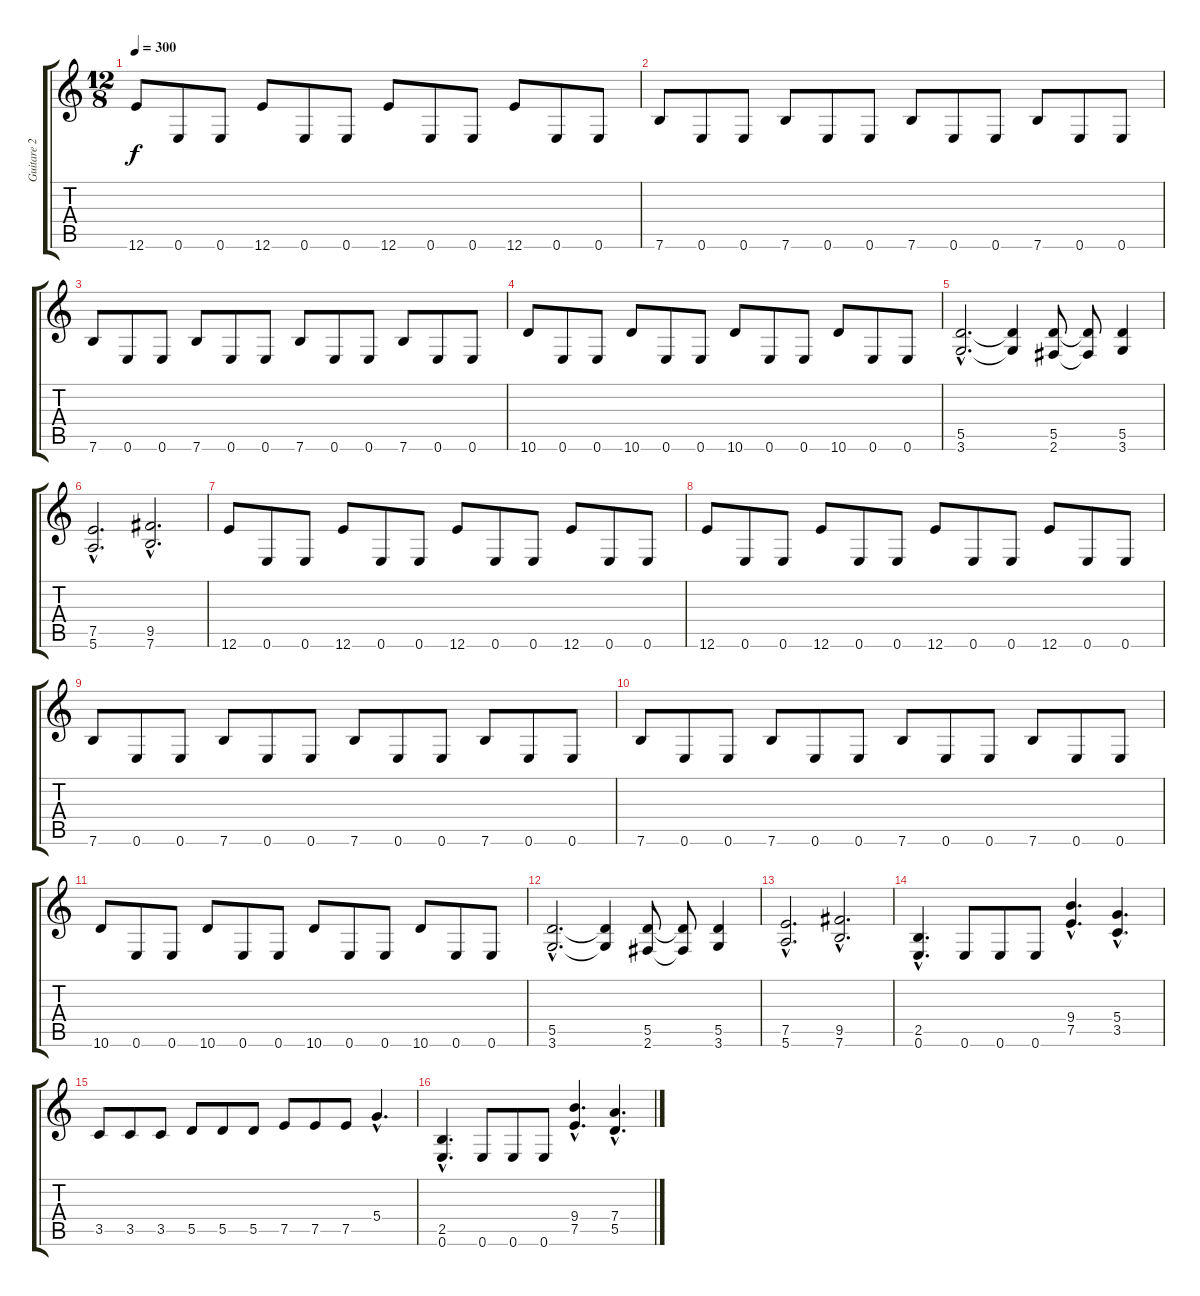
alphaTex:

\track ("Guitare 2" "Guitare 2") {instrument distortionguitar}
\staff {score tabs}
\tuning (E4 B3 G3 D3 A2 E2) {hide}
\ts (12 8)
\tempo 300
\clef g2
\ks c
12.6.8{dy f} 0.6.8 0.6.8 12.6.8 0.6.8 0.6.8 12.6.8 0.6.8 0.6.8 12.6.8 0.6.8 0.6.8 |
7.6.8 0.6.8 0.6.8 7.6.8 0.6.8 0.6.8 7.6.8 0.6.8 0.6.8 7.6.8 0.6.8 0.6.8 |
7.6.8 0.6.8 0.6.8 7.6.8 0.6.8 0.6.8 7.6.8 0.6.8 0.6.8 7.6.8 0.6.8 0.6.8 |
10.6.8 0.6.8 0.6.8 10.6.8 0.6.8 0.6.8 10.6.8 0.6.8 0.6.8 10.6.8 0.6.8 0.6.8 |
(5.5{hac} 3.6{hac}).2{d} (5.5{t} 3.6{t}).4 (5.5 2.6).8 (5.5{t} 2.6{t}).8 (5.5 3.6).4 |
(7.5{hac} 5.6{hac}).2{d} (9.5{hac} 7.6{hac}).2{d} |
12.6.8 0.6.8 0.6.8 12.6.8 0.6.8 0.6.8 12.6.8 0.6.8 0.6.8 12.6.8 0.6.8 0.6.8 |
12.6.8 0.6.8 0.6.8 12.6.8 0.6.8 0.6.8 12.6.8 0.6.8 0.6.8 12.6.8 0.6.8 0.6.8 |
7.6.8 0.6.8 0.6.8 7.6.8 0.6.8 0.6.8 7.6.8 0.6.8 0.6.8 7.6.8 0.6.8 0.6.8 |
7.6.8 0.6.8 0.6.8 7.6.8 0.6.8 0.6.8 7.6.8 0.6.8 0.6.8 7.6.8 0.6.8 0.6.8 |
10.6.8 0.6.8 0.6.8 10.6.8 0.6.8 0.6.8 10.6.8 0.6.8 0.6.8 10.6.8 0.6.8 0.6.8 |
(5.5{hac} 3.6{hac}).2{d} (5.5{t} 3.6{t}).4 (5.5 2.6).8 (5.5{t} 2.6{t}).8 (5.5 3.6).4 |
(7.5{hac} 5.6{hac}).2{d} (9.5{hac} 7.6{hac}).2{d} |
(2.5{hac} 0.6{hac}).4{d} 0.6.8 0.6.8 0.6.8 (9.4{hac} 7.5{hac}).4{d} (5.4{hac} 3.5{hac}).4{d} |
3.5.8 3.5.8 3.5.8 5.5.8 5.5.8 5.5.8 7.5.8 7.5.8 7.5.8 5.4{hac}.4{d} |
(2.5{hac} 0.6{hac}).4{d} 0.6.8 0.6.8 0.6.8 (9.4{hac} 7.5{hac}).4{d} (7.4{hac} 5.5{hac}).4{d}
